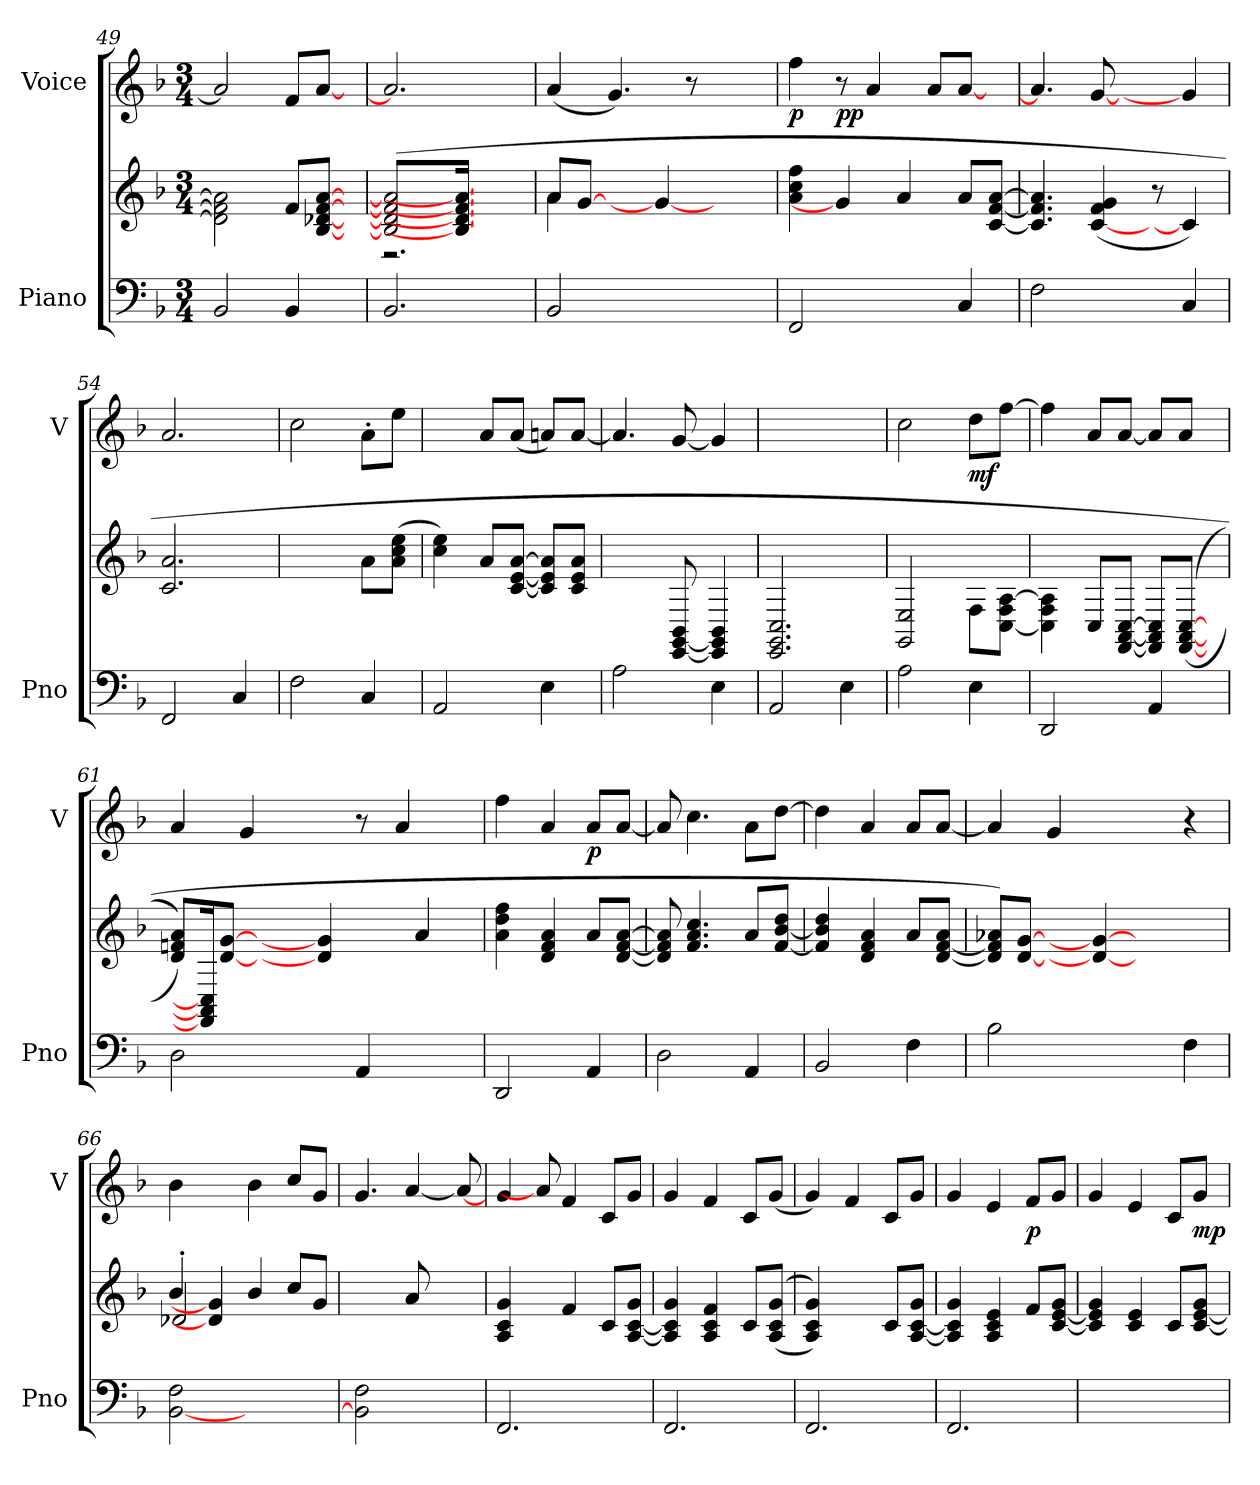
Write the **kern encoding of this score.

**kern	**kern	**kern	**dynam
*part2	*part2	*part1	*part1
*staff3	*staff2	*staff1	*staff1
*I"Piano	*	*I"Voice	*
*I'Pno	*	*I'V	*
*clefF4	*clefG2	*clefG2	*
*k[b-]	*k[b-]	*k[b-]	*
*M3/4	*M3/4	*M3/4	*
=49	=49	=49	=49
2BB-/	2d\] 2f\] 2a\]	2a/]	.
4BB-/	8f/L	8f/L	.
.	[8B-/ [8d-X/ [8f/ [8a/J	[8a/J	.
16ryy	16ryy	16ryy	.
=50	=50	=50	=50
*	*^	*	*
2.BB-/	(<2B-/] 2d-/] 2f/] 2a/]	2.r	2.a/]	.
.	16B-/_ 16d-/_ 16f/_ 16a/_J	.	.	.
.	4ryy	.	.	.
16ryy	.	16ryy	16ryy	.
!!LO:LB:g=z
=51	=51	=51	=51	=51
2BB-/	8a/L	4a\	(<4a/	.
.	[8g/J	.	.	.
.	4ryy	4ryy	4.g/)	.
4ryy	4g/_	2ryy	.	.
.	.	.	8r	.
4ryy	4ryy	.	8ryy	.
.	.	.	8ryy	.
*	*v	*v	*	*
=52	=52	=52	=52
!	!	!	!LO:DY:b
2FF/	4a\ 4cc\ 4ff\	4ff\	p
!	!	!	!LO:DY:b
.	4g/]	8r	pp
.	.	4a/	.
4ryy	4a/	.	.
.	.	8a/L	.
4C/	8a/L	[8a/J	.
.	[8c/ [8f/ [8a/J	8ryy	.
=53	=53	=53	=53
2F\	4.c/] 4.f/] 4.a/]	4.a/]	.
.	(>[4c/ 4f/ 4g/	[8g/	.
4ryy	.	4ryy	.
.	8r	.	.
4C/	4c/])	4g/]	.
=54	=54	=54	=54
2FF/	2.c/ 2.a/	2.a/	.
4C/	.	.	.
=55	=55	=55	=55
2F\	2ryy	2cc\	.
4C/	8a\L	8a'\L	.
.	(>8a\ 8cc\ 8ee\J	8ee\J	.
!!LO:LB:g=z
=56	=56	=56	=56
2AA/	4cc\ 4ee\)	4ryy	.
.	8a/L	8a/L	.
.	[8c/ [8e/ [8a/J	(<8a/J	.
4E\	8c/] 8e/] 8a/]L	8an/L)	.
.	8c/ 8e/ 8a/J	[8a/J	.
=57	=57	=57	=57
2A\	4.ryy	4.a/]	.
.	[8EE/ [8GG/ 8BB-/	[8g/	.
4E\	4EE/] 4GG/] 4BB-/	4g/]	.
=58	=58	=58	=58
2AA/	2.EE/ 2.GG/ 2.C/	2.ryy	.
4E\	.	.	.
=59	=59	=59	=59
2A\	2GG/ 2E/	2cc\	.
!	!	!	!LO:DY:b
4E\	8F\L	8dd\L	mf
.	[8C\ 8F\ [8A\J	[8ff\J	.
=60	=60	=60	=60
2DD/	4C\] 4F\ 4A\]	4ff\]	.
.	8C/L	8a/L	.
.	[8FF/ [8AA/ [8C/J	[8a/J	.
4AA/	8FF/] 8AA/] 8C/]L	8a/L]	.
.	(<(>[8FF/ [8AA/ [8C/J	8a/J	.
16ryy	16ryy	16ryy	.
!!LO:PB:g=z
=61	=61	=61	=61
2D\	8d/ 8fn/ 8a/L))	4a/	.
.	16FF/] 16AA/] 16C/]J	.	.
.	[8d/ [8g/J	.	.
.	.	4g/	.
.	4ryy	.	.
4ryy	.	4ryy	.
.	4d/] 4g/]	.	.
4AA/	.	8r	.
.	8ryy	.	.
.	.	4a/	.
.	4a/	.	.
8ryy	.	.	.
16ryy	.	16ryy	.
=62	=62	=62	=62
2DD/	4a\ 4dd\ 4ff\	4ff\	.
.	4d/ 4f/ 4a/	4a/	.
!	!	!	!LO:DY:b
4AA/	8a/L	8a/L	p
.	[8d/ [8f/ [8a/J	[8a/J	.
=63	=63	=63	=63
2D\	8d/] 8f/] 8a/]	8a/]	.
.	4.f/ 4.a/ 4.cc/	4.cc\	.
4AA/	8a/L	8a\L	.
.	[8f/ [8b-/ 8dd/J	[8dd\J	.
=64	=64	=64	=64
2BB-/	4f/] 4b-/] 4dd/	4dd\]	.
.	4d/ 4f/ 4a/	4a/	.
4F\	8a/L	8a/L	.
.	[8d/ [8f/ 8a/J	[8a/J	.
=65	=65	=65	=65
2B-\	8d/] 8f/] 8a-X/L)	4a/]	.
.	[8d/ [8g/J	.	.
.	4ryy	4g/	.
4ryy	4d/_ 4g/_	4ryy	.
4ryy	4ryy	4ryy	.
4F\	4ryy	4r	.
!!LO:LB:g=z
=66	=66	=66	=66
*	*^	*	*
[2BB-\ 2F\	4b-'/	2d-X/	4b-\	.
.	4d/] 4g/]	.	4ryy	.
4ryy	4b-/	2ryy	4b-\	.
4ryy	8cc/L	.	8cc/L	.
.	8g/J	.	8g/J	.
*	*v	*v	*	*
=67	=67	=67	=67
2BB-\] 2F\	4.ryy	4.g/	.
.	8a/	[4a/	.
4ryy	4ryy	.	.
.	.	8a/_	.
=68	=68	=68	=68
2.FF/	4A/ 4c/ 4g/	4g/	.
.	8ryy	8a/]	.
.	4f/	4f/	.
.	8c/L	8c/L	.
8ryy	[8A/ [8c/ 8g/J	8g/J	.
=69	=69	=69	=69
2.FF/	4A/] 4c/] 4g/	4g/	.
.	4A/ 4c/ 4f/	4f/	.
.	8c/L	8c/L	.
.	(<(<8A/ 8c/ 8g/J	(<8g/J	.
!!LO:LB:g=z
=70	=70	=70	=70
2.FF/	4A/ 4c/ 4g/))	4g/)	.
.	4ryy	4f/	.
.	8c/L	8c/L	.
.	[8A/ [8c/ 8g/J	8g/J	.
=71	=71	=71	=71
2.FF/	4A/] 4c/] 4g/	4g/	.
.	4A/ 4c/ 4e/	4e/	.
!	!	!	!LO:DY:b
.	8f/L	8f/L	p
.	[8c/ [8e/ 8g/J	8g/J	.
=72	=72	=72	=72
2.ryy	4c/] 4e/] 4g/	4g/	.
.	4c/ 4e/	4e/	.
.	8c/L	8c/L	.
!	!	!	!LO:DY:b
.	[8c/ [8e/ 8g/J	8g/J	mp
=	=	=	=
*-	*-	*-	*-
